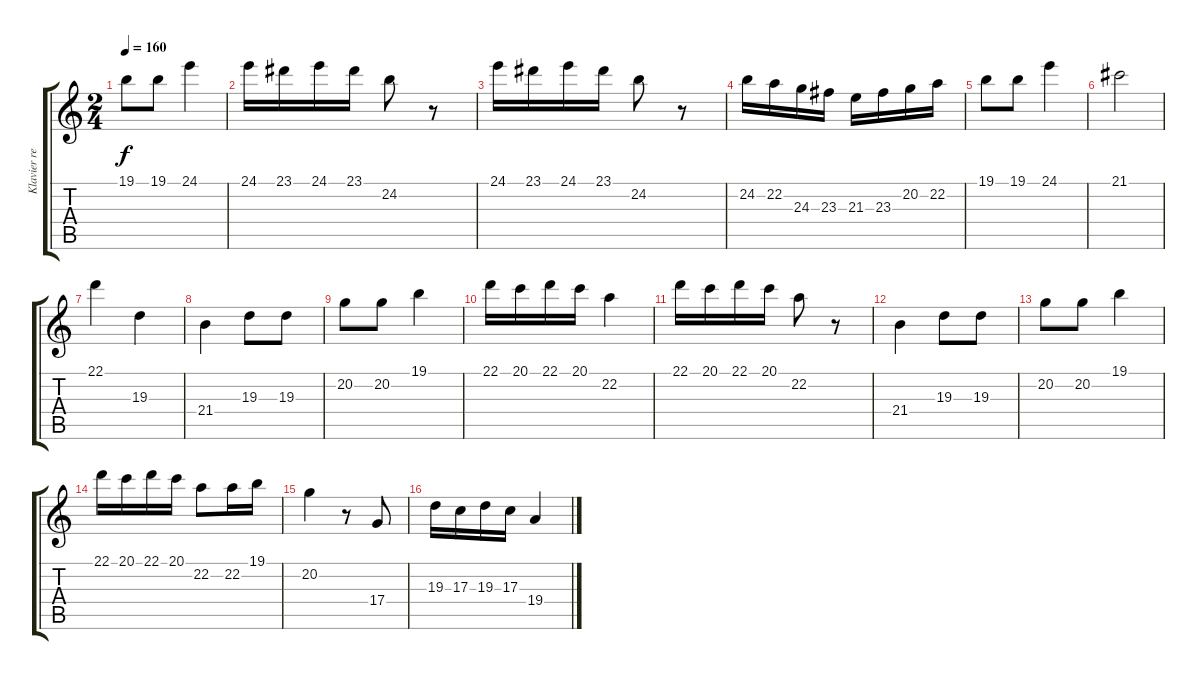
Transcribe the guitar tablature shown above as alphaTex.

\track ("Klavier rechte Hand" "Klavier re") {instrument acousticgrandpiano}
\staff {score tabs}
\tuning (E4 B3 G3 D3 A2 E2) {hide}
\ts (2 4)
\tempo 160
\clef g2
\ks c
19.1.8{dy f} 19.1.8 24.1.4 |
24.1.16 23.1.16 24.1.16 23.1.16 24.2.8 r.8 |
24.1.16 23.1.16 24.1.16 23.1.16 24.2.8 r.8 |
24.2.16 22.2.16 24.3.16 23.3.16 21.3.16 23.3.16 20.2.16 22.2.16 |
19.1.8 19.1.8 24.1.4 |
21.1.2 |
22.1.4 19.3.4 |
21.4.4 19.3.8 19.3.8 |
20.2.8 20.2.8 19.1.4 |
22.1.16 20.1.16 22.1.16 20.1.16 22.2.4 |
22.1.16 20.1.16 22.1.16 20.1.16 22.2.8 r.8 |
21.4.4 19.3.8 19.3.8 |
20.2.8 20.2.8 19.1.4 |
22.1.16 20.1.16 22.1.16 20.1.16 22.2.8 22.2.16 19.1.16 |
20.2.4 r.8 17.4.8 |
19.3.16 17.3.16 19.3.16 17.3.16 19.4.4
